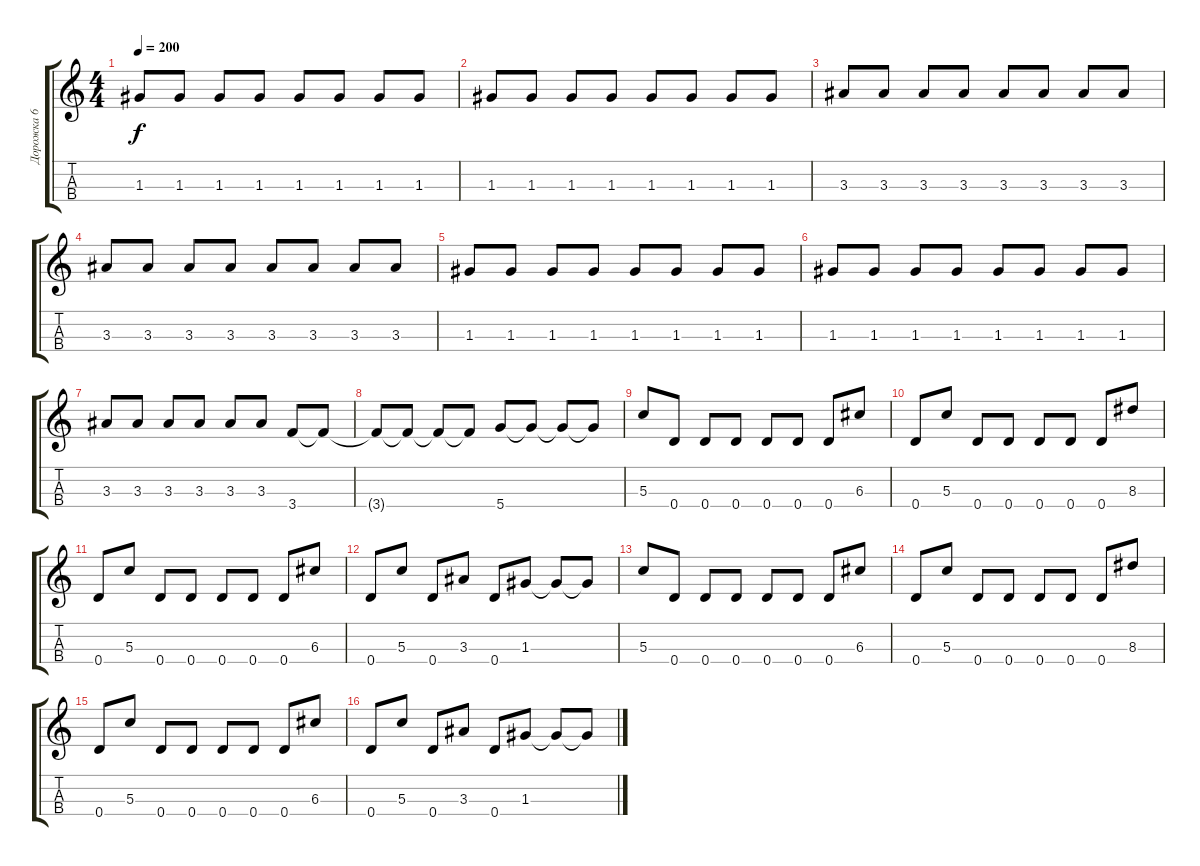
\track ("Дорожка 6" "Дорожка 6") {instrument synthbass1}
\staff {score tabs}
\tuning (E4 B3 G3 D3) {hide}
\ts (4 4)
\tempo 200
\clef g2
\ks c
1.3.8{dy f} 1.3.8 1.3.8 1.3.8 1.3.8 1.3.8 1.3.8 1.3.8 |
1.3.8 1.3.8 1.3.8 1.3.8 1.3.8 1.3.8 1.3.8 1.3.8 |
3.3.8 3.3.8 3.3.8 3.3.8 3.3.8 3.3.8 3.3.8 3.3.8 |
3.3.8 3.3.8 3.3.8 3.3.8 3.3.8 3.3.8 3.3.8 3.3.8 |
1.3.8 1.3.8 1.3.8 1.3.8 1.3.8 1.3.8 1.3.8 1.3.8 |
1.3.8 1.3.8 1.3.8 1.3.8 1.3.8 1.3.8 1.3.8 1.3.8 |
3.3.8 3.3.8 3.3.8 3.3.8 3.3.8 3.3.8 3.4.8 3.4{t}.8 |
3.4{t}.8 3.4{t}.8 3.4{t}.8 3.4{t}.8 5.4.8 5.4{t}.8 5.4{t}.8 5.4{t}.8 |
5.3.8 0.4.8 0.4.8 0.4.8 0.4.8 0.4.8 0.4.8 6.3.8 |
0.4.8 5.3.8 0.4.8 0.4.8 0.4.8 0.4.8 0.4.8 8.3.8 |
0.4.8 5.3.8 0.4.8 0.4.8 0.4.8 0.4.8 0.4.8 6.3.8 |
0.4.8 5.3.8 0.4.8 3.3.8 0.4.8 1.3.8 1.3{t}.8 1.3{t}.8 |
5.3.8 0.4.8 0.4.8 0.4.8 0.4.8 0.4.8 0.4.8 6.3.8 |
0.4.8 5.3.8 0.4.8 0.4.8 0.4.8 0.4.8 0.4.8 8.3.8 |
0.4.8 5.3.8 0.4.8 0.4.8 0.4.8 0.4.8 0.4.8 6.3.8 |
0.4.8 5.3.8 0.4.8 3.3.8 0.4.8 1.3.8 1.3{t}.8 1.3{t}.8
